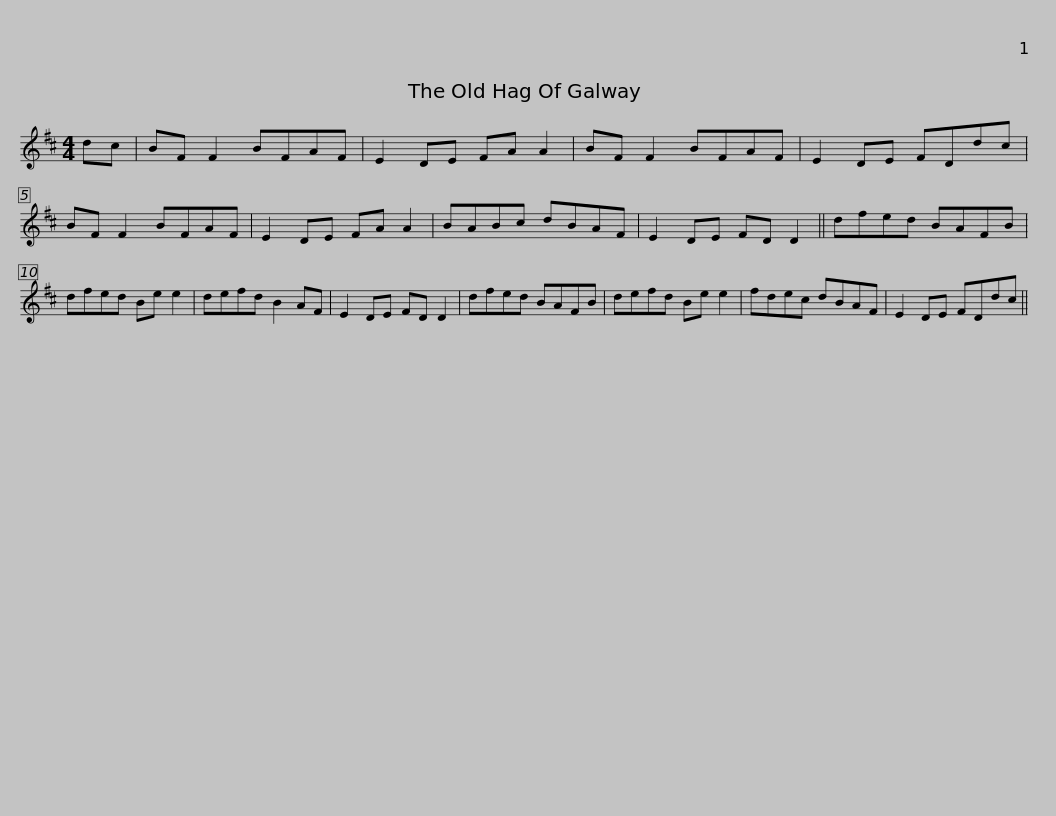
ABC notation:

X:1
L:1/8
M:4/4
I:linebreak $
K:Bmin
V:1 treble
V:1
 dc | BF F2 BFAF | E2 DE FA A2 | BF F2 BFAF | E2 DE FDdc | %5
 BF F2 BFAF | E2 DE FA A2 |$ BABc dBAF | E2 DE FD D2 || dfed BAFB | %10
 dfed Be e2 | defd B2 AF | E2 DE FD D2 |$ dfed BAFB | defd Be e2 | %15
 fdec dBAF | E2 DE FDdc || %17
